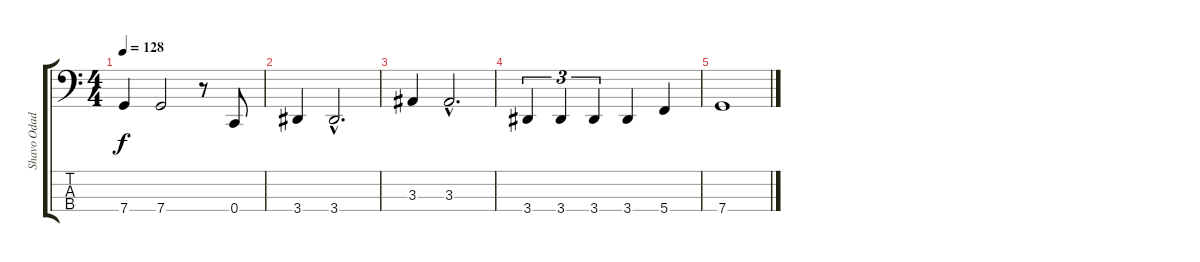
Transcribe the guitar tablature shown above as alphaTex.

\track ("Shavo Odadjian " "Shavo Odad") {instrument slapbass1}
\staff {score tabs}
\tuning (F2 C2 G1 C1) {hide}
\ts (4 4)
\tempo 128
\clef f4
\ks c
7.4.4{dy f} 7.4.2 r.8 0.4.8 |
3.4.4 3.4{hac}.2{d} |
3.3.4 3.3{hac}.2{d} |
3.4.4{tu (3 2)} 3.4.4{tu (3 2)} 3.4.4{tu (3 2)} 3.4.4 5.4.4 |
7.4.1
